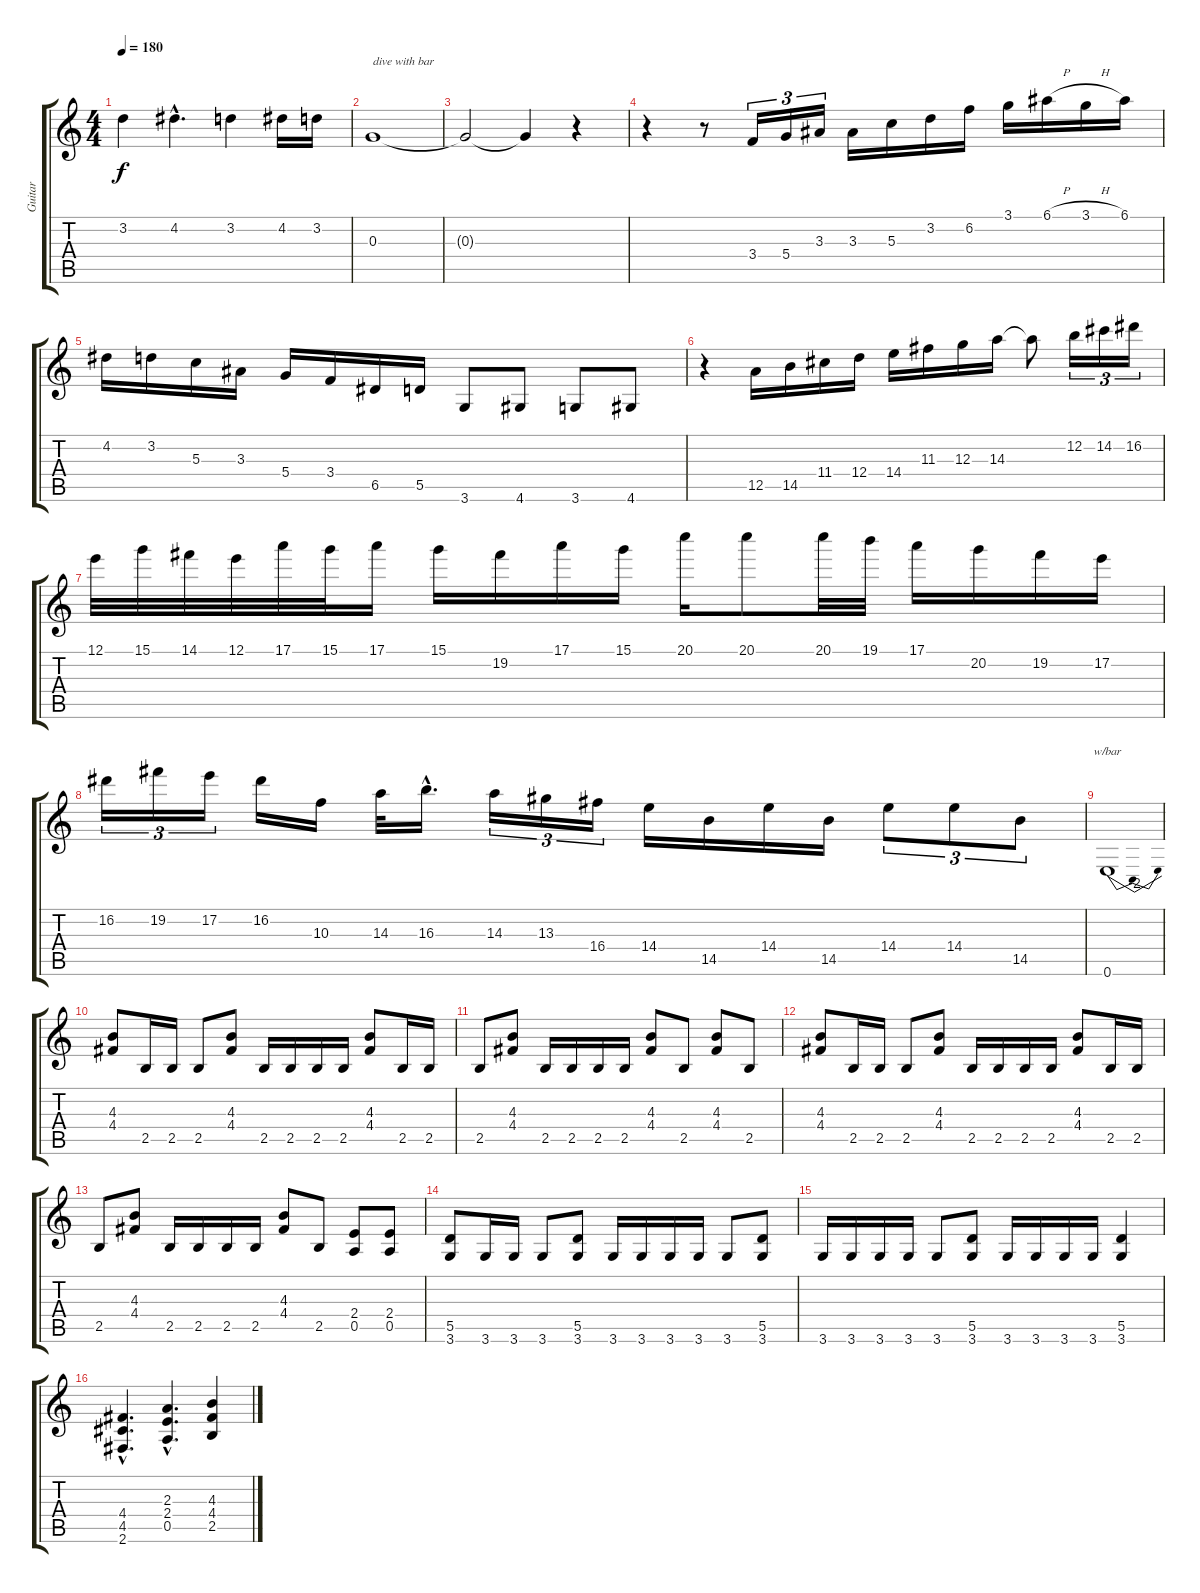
\track ("Guitar" "Guitar") {instrument overdrivenguitar}
\staff {score tabs}
\tuning (E4 B3 G3 D3 A2 E2) {hide}
\ts (4 4)
\tempo 180
\clef g2
\ks c
3.2{t}.4{dy f} 4.2{hac}.4{d} 3.2.4 4.2.16 3.2.16 |
0.3.1{txt "dive with bar"} |
0.3{t}.2 0.3{t}.4 r.4 |
r.4 r.8 3.4.16{tu (3 2)} 5.4.16{tu (3 2)} 3.3.16{tu (3 2)} 3.3.16 5.3.16 3.2.16 6.2.16 3.1.16 6.1{h}.16 3.1{h}.16 6.1.16 |
4.2.16 3.2.16 5.3.16 3.3.16 5.4.16 3.4.16 6.5.16 5.5.16 3.6.8 4.6.8 3.6.8 4.6.8 |
r.4 12.5.16 14.5.16 11.4.16 12.4.16 14.4.16 11.3.16 12.3.16 14.3.16 14.3{t}.8 12.2.16{tu (3 2)} 14.2.16{tu (3 2)} 16.2.16{tu (3 2)} |
12.1.32 15.1.32 14.1.32 12.1.32 17.1.32 15.1.32 17.1.16 15.1.16 19.2.16 17.1.16 15.1.16 20.1.16 20.1.8 20.1.32 19.1.32 17.1.16 20.2.16 19.2.16 17.2.16 |
16.2.16{tu (3 2)} 19.2.16{tu (3 2)} 17.2.16{tu (3 2)} 16.2.16 10.3.16 14.3.32 16.3{hac}.16{d} 14.3.16{tu (3 2)} 13.3.16{tu (3 2)} 16.4.16{tu (3 2)} 14.4.16 14.5.16 14.4.16 14.5.16 14.4.8{tu (3 2)} 14.4.8{tu (3 2)} 14.5.8{tu (3 2)} |
0.6.1{tbe (dip default 0 0 30 -8 60 0)} |
(4.3 4.4).8 2.5.16 2.5.16 2.5.8 (4.3 4.4).8 2.5.16 2.5.16 2.5.16 2.5.16 (4.3 4.4).8 2.5.16 2.5.16 |
2.5.8 (4.3 4.4).8 2.5.16 2.5.16 2.5.16 2.5.16 (4.3 4.4).8 2.5.8 (4.3 4.4).8 2.5.8 |
(4.3 4.4).8 2.5.16 2.5.16 2.5.8 (4.3 4.4).8 2.5.16 2.5.16 2.5.16 2.5.16 (4.3 4.4).8 2.5.16 2.5.16 |
2.5.8 (4.3 4.4).8 2.5.16 2.5.16 2.5.16 2.5.16 (4.3 4.4).8 2.5.8 (2.4 0.5).8 (2.4 0.5).8 |
(5.5 3.6).8 3.6.16 3.6.16 3.6.8 (5.5 3.6).8 3.6.16 3.6.16 3.6.16 3.6.16 3.6.8 (5.5 3.6).8 |
3.6.16 3.6.16 3.6.16 3.6.16 3.6.8 (5.5 3.6).8 3.6.16 3.6.16 3.6.16 3.6.16 (5.5 3.6).4 |
(4.4{hac} 4.5{hac} 2.6{hac}).4{d} (2.3{hac} 2.4{hac} 0.5{hac}).4{d} (4.3 4.4 2.5).4
